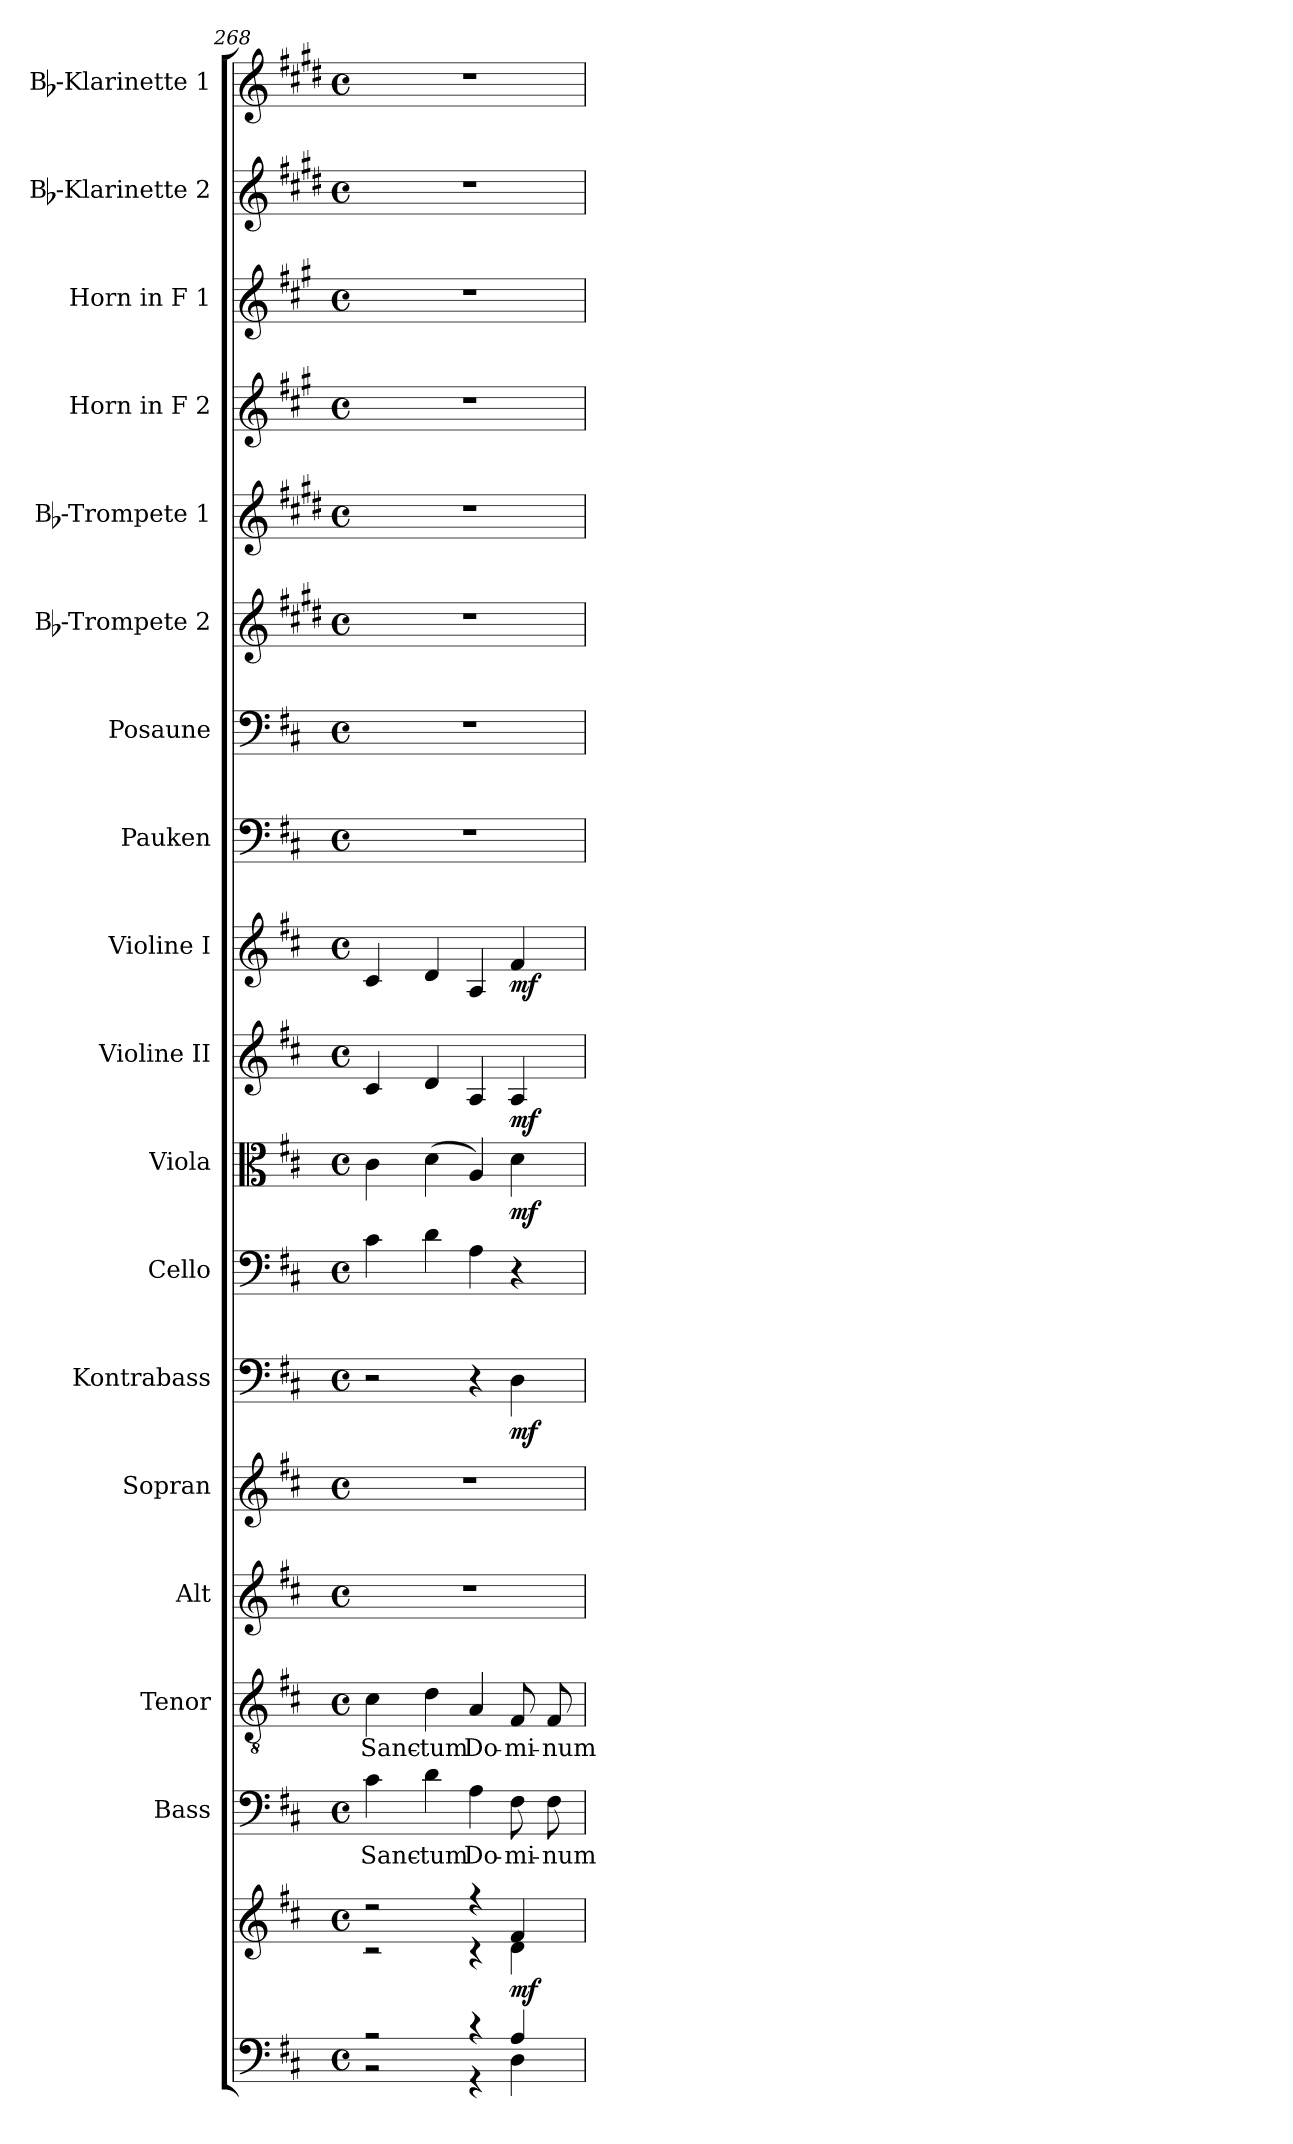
**kern	**kern	**dynam	**kern	**text	**kern	**text	**kern	**kern	**kern	**dynam	**kern	**kern	**dynam	**kern	**dynam	**kern	**dynam	**kern	**kern	**kern	**kern	**kern	**kern	**kern	**kern
*part18	*part18	*part18	*part17	*part17	*part16	*part16	*part15	*part14	*part13	*part13	*part12	*part11	*part11	*part10	*part10	*part9	*part9	*part8	*part7	*part6	*part5	*part4	*part3	*part2	*part1
*staff19	*staff18	*staff18/19	*staff17	*staff17	*staff16	*staff16	*staff15	*staff14	*staff13	*staff13	*staff12	*staff11	*staff11	*staff10	*staff10	*staff9	*staff9	*staff8	*staff7	*staff6	*staff5	*staff4	*staff3	*staff2	*staff1
*	*	*	*I"Bass	*	*I"Tenor	*	*I"Alt	*I"Sopran	*I"Kontrabass	*	*I"Cello	*I"Viola	*	*I"Violine II	*	*I"Violine I	*	*I"Pauken	*I"Posaune	*I"Bb-Trompete 2	*I"Bb-Trompete 1	*I"Horn in F 2	*I"Horn in F 1	*I"Bb-Klarinette 2	*I"Bb-Klarinette 1
*	*	*	*I'B.	*	*I'T.	*	*I'A.	*I'S.	*I'Kb.	*	*	*I'Vla.	*	*I'Vl. II	*	*I'Vl. I	*	*I'Pk.	*I'Pos.	*I'Bb Trp. 2	*I'Bb Trp. 1	*	*	*I'Bb Kl. 2	*I'Bb Kl. 1
*clefF4	*clefG2	*	*clefF4	*	*clefGv2	*	*clefG2	*clefG2	*clefF4	*	*clefF4	*clefC3	*	*clefG2	*	*clefG2	*	*clefF4	*clefF4	*clefG2	*clefG2	*clefG2	*clefG2	*clefG2	*clefG2
*	*	*	*	*	*	*	*	*	*ITrd7c12	*	*	*	*	*	*	*	*	*	*	*ITrd1c2	*ITrd1c2	*ITrd4c7	*ITrd4c7	*ITrd1c2	*ITrd1c2
*k[f#c#]	*k[f#c#]	*	*k[f#c#]	*	*k[f#c#]	*	*k[f#c#]	*k[f#c#]	*k[f#c#]	*	*k[f#c#]	*k[f#c#]	*	*k[f#c#]	*	*k[f#c#]	*	*k[f#c#]	*k[f#c#]	*k[f#c#]	*k[f#c#]	*k[f#c#]	*k[f#c#]	*k[f#c#]	*k[f#c#]
*D:	*D:	*	*D:	*	*D:	*	*D:	*D:	*D:	*	*D:	*D:	*	*D:	*	*D:	*	*D:	*D:	*D:	*D:	*D:	*D:	*D:	*D:
*M4/4	*M4/4	*	*M4/4	*	*M4/4	*	*M4/4	*M4/4	*M4/4	*	*M4/4	*M4/4	*	*M4/4	*	*M4/4	*	*M4/4	*M4/4	*M4/4	*M4/4	*M4/4	*M4/4	*M4/4	*M4/4
*met(c)	*met(c)	*	*met(c)	*	*met(c)	*	*met(c)	*met(c)	*met(c)	*	*met(c)	*met(c)	*	*met(c)	*	*met(c)	*	*met(c)	*met(c)	*met(c)	*met(c)	*met(c)	*met(c)	*met(c)	*met(c)
=268	=268	=268	=268	=268	=268	=268	=268	=268	=268	=268	=268	=268	=268	=268	=268	=268	=268	=268	=268	=268	=268	=268	=268	=268	=268
*^	*^	*	*	*	*	*	*	*	*	*	*	*	*	*	*	*	*	*	*	*	*	*	*	*	*
!	!	!	!	!	!	!LO:LY:b	!	!LO:LY:b	!	!	!	!	!	!	!	!	!	!	!	!	!	!	!	!	!	!	!
2r	2r	2r	2r	.	4c#\	Sanc-	4c#\	Sanc-	1r	1r	2r	.	4c#\	4c#\	.	4c#/	.	4c#/	.	1r	1r	1r	1r	1r	1r	1r	1r
!	!	!	!	!	!	!LO:LY:b	!	!LO:LY:b	!	!	!	!	!	!	!	!	!	!	!	!	!	!	!	!	!	!	!
.	.	.	.	.	4d\	-tum	4d\	-tum	.	.	.	.	4d\	(>4d\	.	4d/	.	4d/	.	.	.	.	.	.	.	.	.
!	!	!	!	!	!	!LO:LY:b	!	!LO:LY:b	!	!	!	!	!	!	!	!	!	!	!	!	!	!	!	!	!	!	!
4r	4r	4r	4r	.	4A\	Do-	4A/	Do-	.	.	4r	.	4A\	4A/)	.	4A/	.	4A/	.	.	.	.	.	.	.	.	.
!	!	!	!	!LO:DY:b	!	!LO:LY:b	!	!LO:LY:b	!	!	!	!LO:DY:b	!	!	!LO:DY:b	!	!LO:DY:b	!	!LO:DY:b	!	!	!	!	!	!	!	!
4A/	4D\	4f#/	4d\	mf	8F#\	-mi-	8F#/	-mi-	.	.	4DD\	mf	4r	4d\	mf	4A/	mf	4f#/	mf	.	.	.	.	.	.	.	.
!	!	!	!	!	!	!LO:LY:b	!	!LO:LY:b	!	!	!	!	!	!	!	!	!	!	!	!	!	!	!	!	!	!	!
.	.	.	.	.	8F#\	-num	8F#/	-num	.	.	.	.	.	.	.	.	.	.	.	.	.	.	.	.	.	.	.
*v	*v	*	*	*	*	*	*	*	*	*	*	*	*	*	*	*	*	*	*	*	*	*	*	*	*	*	*
*	*v	*v	*	*	*	*	*	*	*	*	*	*	*	*	*	*	*	*	*	*	*	*	*	*	*	*
=	=	=	=	=	=	=	=	=	=	=	=	=	=	=	=	=	=	=	=	=	=	=	=	=	=
*-	*-	*-	*-	*-	*-	*-	*-	*-	*-	*-	*-	*-	*-	*-	*-	*-	*-	*-	*-	*-	*-	*-	*-	*-	*-
